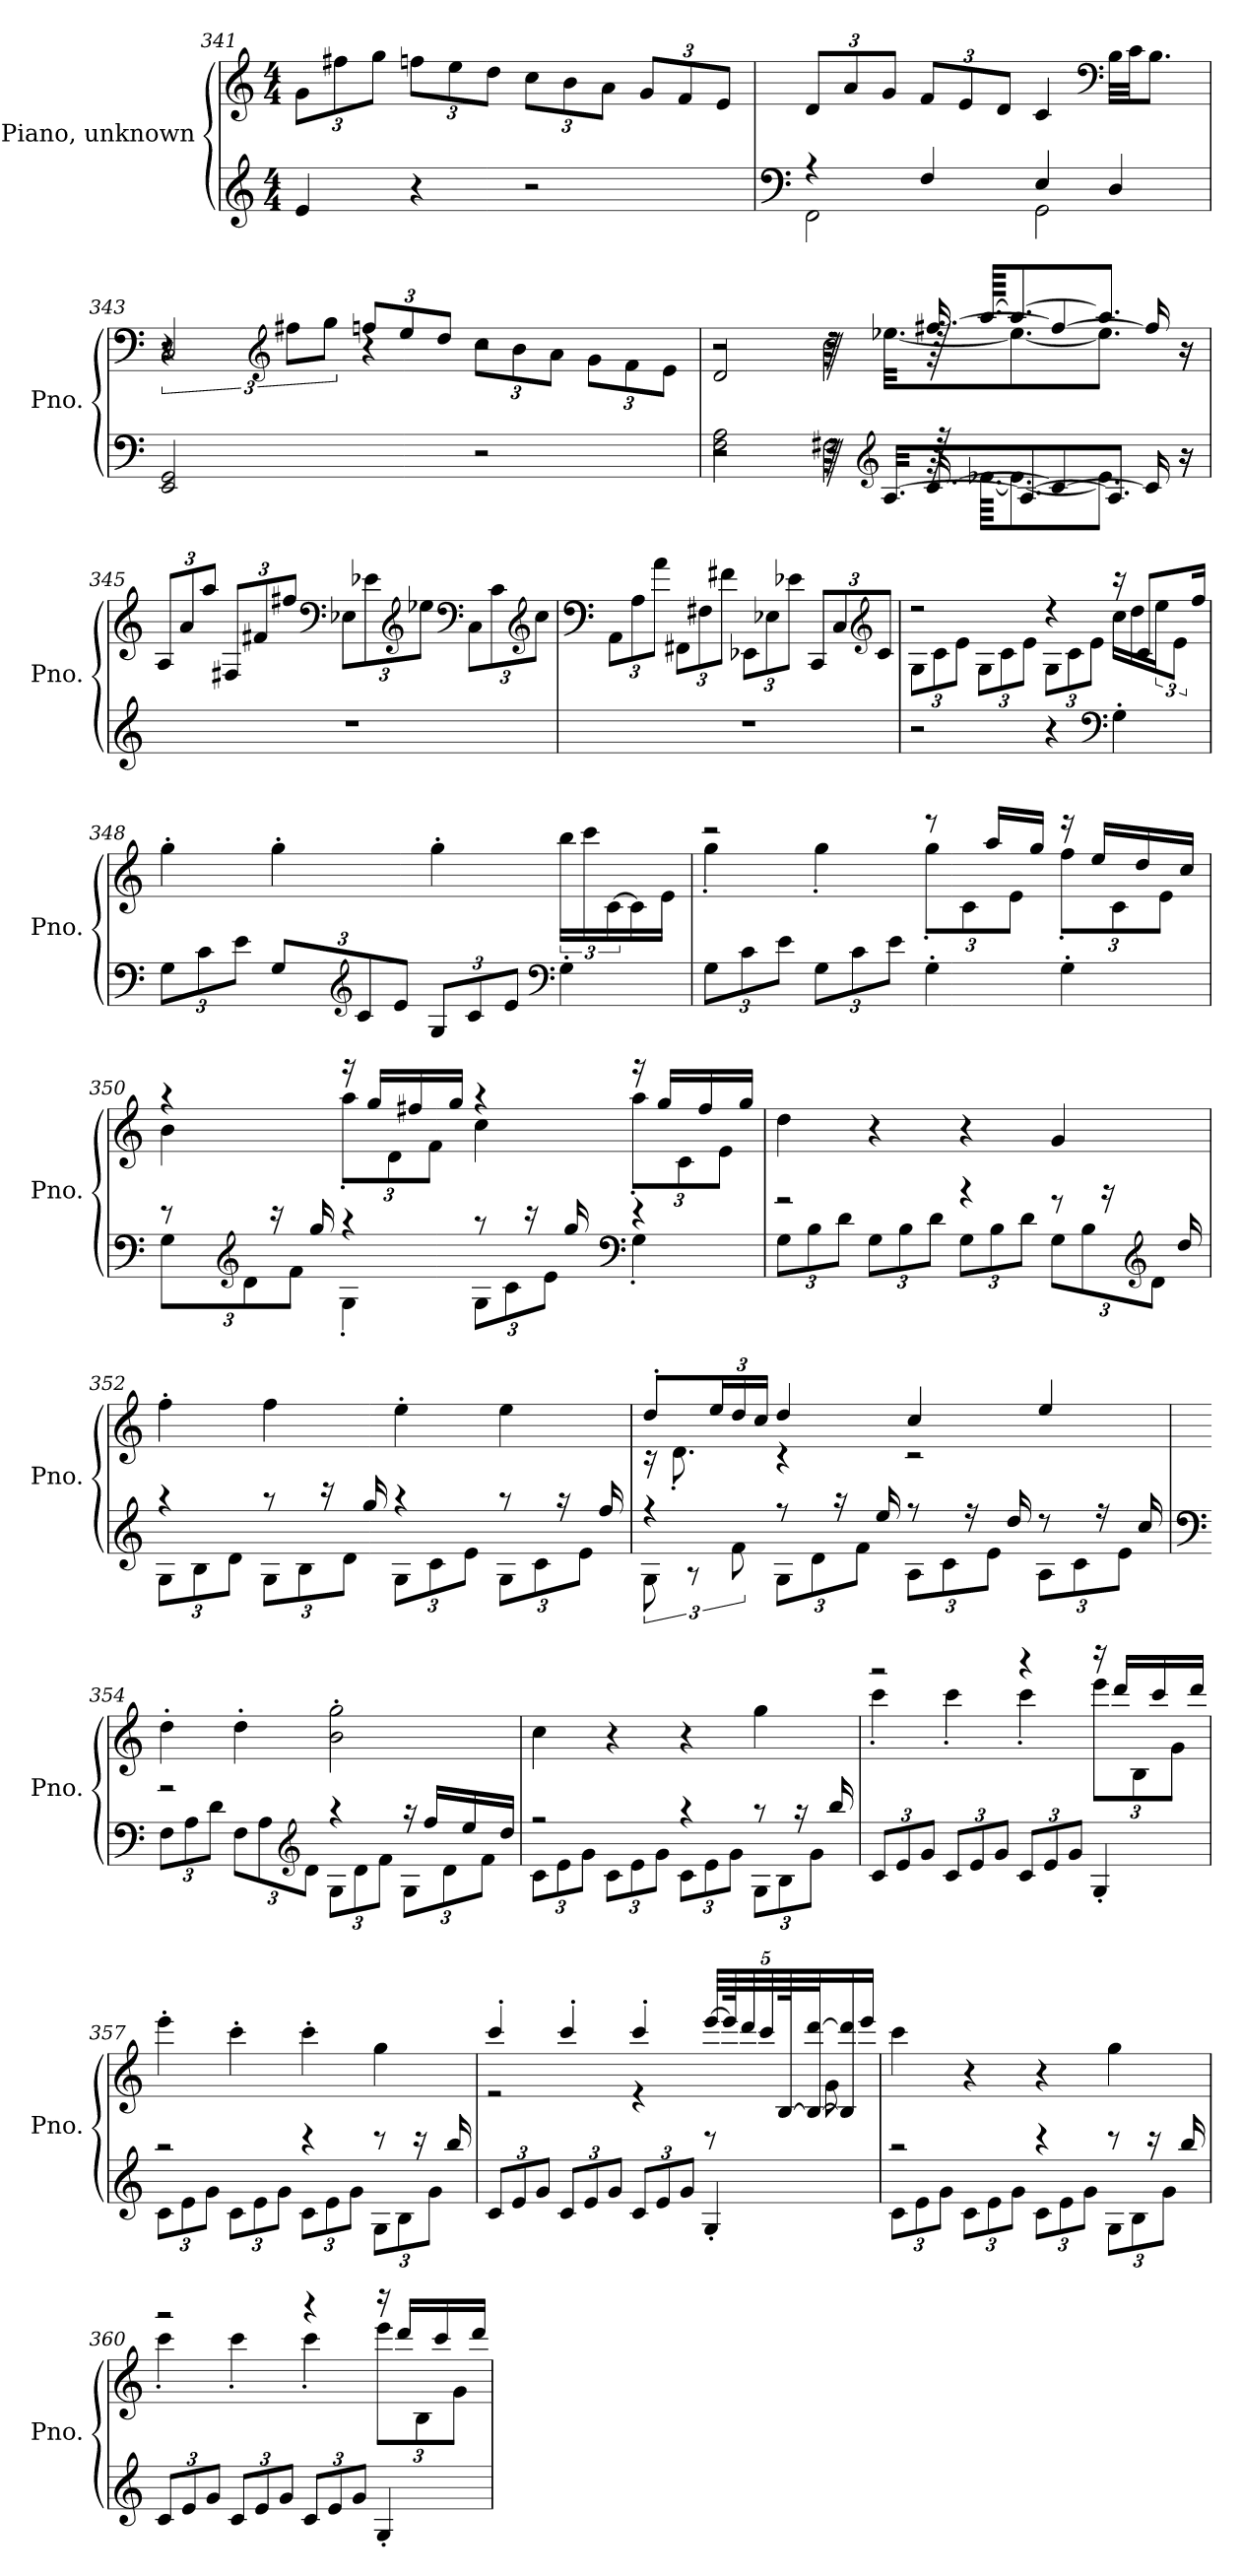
**kern	**kern
*part1	*part1
*staff2	*staff1
*I"Piano, unknown	*
*I'Pno.	*
!!LO:LB:g=z
*clefG2	*clefG2
*k[]	*k[]
*M4/4	*M4/4
*	*Xbrackettup
=341	=341
4e/	12g\L
.	12ff#X\
.	12gg\J
4r	12ffn\L
.	12ee\
.	12dd\J
2r	12cc\L
.	12b\
.	12a\J
.	12g/L
.	12f/
.	12e/J
=342	=342
*clefF4	*
*^	*
4r	2FF\	12d/L
.	.	12a/
.	.	12g/J
4F/	.	12f/L
.	.	12e/
.	.	12d/J
4E/	2GG\	4c/
*	*	*clefF4
4D/	.	32B\LLL
.	.	32c\JJ
.	.	8.B\J
*v	*v	*
=343	=343
*	*^
*	*	*brackettup
*	*	*^
2EE/ 2GG/	4r	12r	2C/
*	*clefG2	*	*
.	.	12ff#X\L	.
.	.	12gg\J	.
*	*Xbrackettup	*	*
.	12ffn/L	4r	.
.	12ee/	.	.
.	12dd/J	.	.
2r	2r	12cc\L	2r
.	.	12b\	.
.	.	12a\J	.
.	.	12g\L	.
.	.	12f\	.
.	.	12e\J	.
!!LO:PB:g=z
=344	=344	=344	=344
*^	*	*	*^
*	*^	*	*	*	*
*	*	*^	*	*	*	*
2r	2F\ 2A\	2r	2r	2r	2r	2d/	2r
32r	32r	64r	2F#X\	32r	64r	32r	2cc\
*clefG2	*	*	*	*	*	*	*
.	.	[32.A/KKL	.	.	[32.ee-X\KKL	.	.
[16.c/	128r	.	.	[16.ff#X/	.	128r	.
.	[64.e-X\KKKL	.	.	.	.	[64.aa/KKKL	.
.	8.e-\_	8.A/_	.	.	8.ee-\_	8.aa/_	.
4c/_	.	.	.	4ff#/_	.	.	.
.	8.e-\J]	8.A/J]	.	.	8.ee-\J]	8.aa/J]	.
16c/]	.	.	.	16ff#/]	.	.	.
16r	16r	16r	.	16r	16r	16r	.
*v	*v	*v	*v	*	*	*	*
*	*v	*v	*v	*v
=345	=345
1r	12A/L
.	12a/
.	12aa/J
.	12F#X/L
.	12f#X/
.	12ff#X/J
*	*clefF4
.	12E-X\L
.	12e-X\
*	*clefG2
.	12ee-X\J
*	*clefF4
.	12C\L
.	12c\
*	*clefG2
.	12cc\J
!!LO:LB:g=z
=346	=346
*	*clefF4
1r	12AA\L
.	12A\
.	12a\J
.	12FF#X\L
.	12F#X\
.	12f#X\J
.	12EE-X\L
.	12E-X\
.	12e-X\J
.	12CC/L
.	12C/
*	*clefG2
.	12c/J
=347	=347
*	*^
2r	2r	12G\L
.	.	12c\
.	.	12e\J
.	.	12G\L
.	.	12c\
.	.	12e\J
4r	4r	12G\L
.	.	12c\
.	.	12e\J
*clefF4	*	*
4G'\	16r	16cc\LL
.	8c/L	16dd\
.	.	24ee\J
.	.	12e\J
.	16ff/Jk	.
*	*v	*v
!!LO:LB:g=z
=348	=348
*Xbrackettup	*
12G\L	4gg'\
12c\	.
12e\J	.
12G/L	4gg'\
*clefG2	*
12c/	.
12e/J	.
12G/L	4gg'\
12c/	.
12e/J	.
*clefF4	*
4G'\	24bb\LL
.	24ccc\
.	[24c\
.	16c\]
.	16e\JJ
=349	=349
*	*^
12G\L	2r	4gg'\
12c\	.	.
12e\J	.	.
12G\L	.	4gg'\
12c\	.	.
12e\J	.	.
4G'\	8r	12gg'\L
.	.	12c\
.	16aa/LL	.
.	.	12e\J
.	16gg/JJ	.
4G'\	16r	12ff'\L
.	16ee/LL	.
.	.	12c\
.	16dd/	.
.	.	12e\J
.	16cc/JJ	.
!!LO:LB:g=z	!!
=350	=350	=350
*^	*	*
8r	12G\L	4r	4b\
*clefG2	*	*	*
.	12d\	.	.
16r	.	.	.
.	12f\J	.	.
16gg/	.	.	.
4r	4G'\	16r	12aa'\L
.	.	16gg/LL	.
.	.	.	12d\
.	.	16ff#X/	.
.	.	.	12f\J
.	.	16gg/JJ	.
8r	12G\L	4r	4cc\
.	12c\	.	.
16r	.	.	.
.	12e\J	.	.
16gg/	.	.	.
*clefF4	*	*	*
4r	4G'\	16r	12aa'\L
.	.	16gg/LL	.
.	.	.	12c\
.	.	16ff#/	.
.	.	.	12e\J
.	.	16gg/JJ	.
*	*	*v	*v
=351	=351	=351
2r	12G\L	4dd\
.	12B\	.
.	12d\J	.
.	12G\L	4r
.	12B\	.
.	12d\J	.
4r	12G\L	4r
.	12B\	.
.	12d\J	.
8r	12G\L	4g/
.	12B\	.
16r	.	.
*clefG2	*	*
.	12d\J	.
16dd/	.	.
!!LO:LB:g=z
=352	=352	=352
4r	12G\L	4ff'\
.	12B\	.
.	12d\J	.
8r	12G\L	4ff\
.	12B\	.
16r	.	.
.	12d\J	.
16gg/	.	.
4r	12G\L	4ee'\
.	12c\	.
.	12e\J	.
8r	12G\L	4ee\
.	12c\	.
16r	.	.
.	12e\J	.
16ff/	.	.
=353	=353	=353
*	*brackettup	*
*	*	*^
4r	12G\	8dd'/L	16r
.	.	.	8.d'\
.	12r	.	.
.	.	24ee/L	.
.	12f\	24dd/	.
.	.	24cc/JJ	.
*	*Xbrackettup	*	*
8r	12G\L	4dd/	4r
.	12d\	.	.
16r	.	.	.
.	12f\J	.	.
16ee/	.	.	.
8r	12A\L	4cc/	2r
.	12c\	.	.
16r	.	.	.
.	12e\J	.	.
16dd/	.	.	.
8r	12A\L	4ee/	.
.	12c\	.	.
16r	.	.	.
.	12e\J	.	.
16cc/	.	.	.
*	*	*v	*v
!!LO:LB:g=z
=354	=354	=354
*clefF4	*	*
2r	12F\L	4dd'\
.	12A\	.
.	12d\J	.
.	12F\L	4dd'\
.	12A\	.
*clefG2	*	*
.	12d\J	.
4r	12G\L	2b\' 2gg\'
.	12d\	.
.	12f\J	.
16r	12G\L	.
16ff/LL	.	.
.	12d\	.
16ee/	.	.
.	12f\J	.
16dd/JJ	.	.
=355	=355	=355
2r	12c\L	4cc\
.	12e\	.
.	12g\J	.
.	12c\L	4r
.	12e\	.
.	12g\J	.
4r	12c\L	4r
.	12e\	.
.	12g\J	.
8r	12G\L	4gg\
.	12B\	.
16r	.	.
.	12g\J	.
16bb/	.	.
*v	*v	*
=356	=356
*	*^
12c/L	2r	4ccc'\
12e/	.	.
12g/J	.	.
12c/L	.	4ccc'\
12e/	.	.
12g/J	.	.
12c/L	4r	4ccc'\
12e/	.	.
12g/J	.	.
4G'/	16r	12eee\L
.	16ddd/LL	.
.	.	12B\
.	16ccc/	.
.	.	12g\J
.	16ddd/JJ	.
*	*v	*v
!!LO:PB:g=z
=357	=357
*^	*
2r	12c\L	4eee'\
.	12e\	.
.	12g\J	.
.	12c\L	4ccc'\
.	12e\	.
.	12g\J	.
4r	12c\L	4ccc'\
.	12e\	.
.	12g\J	.
8r	12G\L	4gg\
.	12B\	.
16r	.	.
.	12g\J	.
16bb/	.	.
*v	*v	*
=358	=358
*	*^
12c/L	4ccc'/	2r
12e/	.	.
12g/J	.	.
12c/L	4ccc'/	.
12e/	.	.
12g/J	.	.
12c/L	4ccc'/	4r
12e/	.	.
12g/J	.	.
4G'/	[40eee/LLL	8r
.	80eee/K]	.
.	40ddd/	.
.	40ccc/	.
.	[80B/K	.
.	40B/_ [40ddd/J	.
.	16B/] 16ddd/]	8g\
.	16eee/JJ	.
*	*v	*v
!!LO:LB:g=z
=359	=359
*^	*
2r	12c\L	4ccc\
.	12e\	.
.	12g\J	.
.	12c\L	4r
.	12e\	.
.	12g\J	.
4r	12c\L	4r
.	12e\	.
.	12g\J	.
8r	12G\L	4gg\
.	12B\	.
16r	.	.
.	12g\J	.
16bb/	.	.
*v	*v	*
=360	=360
*	*^
12c/L	2r	4ccc'\
12e/	.	.
12g/J	.	.
12c/L	.	4ccc'\
12e/	.	.
12g/J	.	.
12c/L	4r	4ccc'\
12e/	.	.
12g/J	.	.
4G'/	16r	12eee\L
.	16ddd/LL	.
.	.	12B\
.	16ccc/	.
.	.	12g\J
.	16ddd/JJ	.
*	*v	*v
=	=
*-	*-
